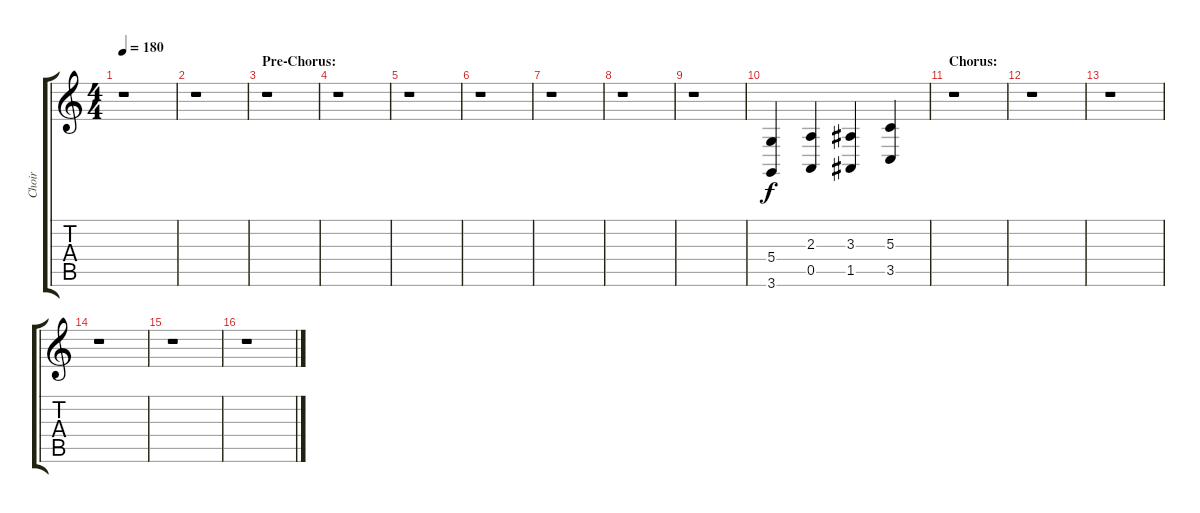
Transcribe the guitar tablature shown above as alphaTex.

\track ("Choir" "Choir") {instrument choiraahs}
\staff {score tabs}
\tuning (E4 B3 G3 D3 A2 E2) {hide}
\ts (4 4)
\tempo 180
\clef g2
\ks c
r.1{dy f} |
r.1 |
\section ("" "Pre-Chorus:")
r.1 |
r.1 |
r.1 |
r.1 |
r.1 |
r.1 |
r.1 |
(5.4 3.6).4 (2.3 0.5).4 (3.3 1.5).4 (5.3 3.5).4 |
\section ("" "Chorus:")
r.1 |
r.1 |
r.1 |
r.1 |
r.1 |
r.1
